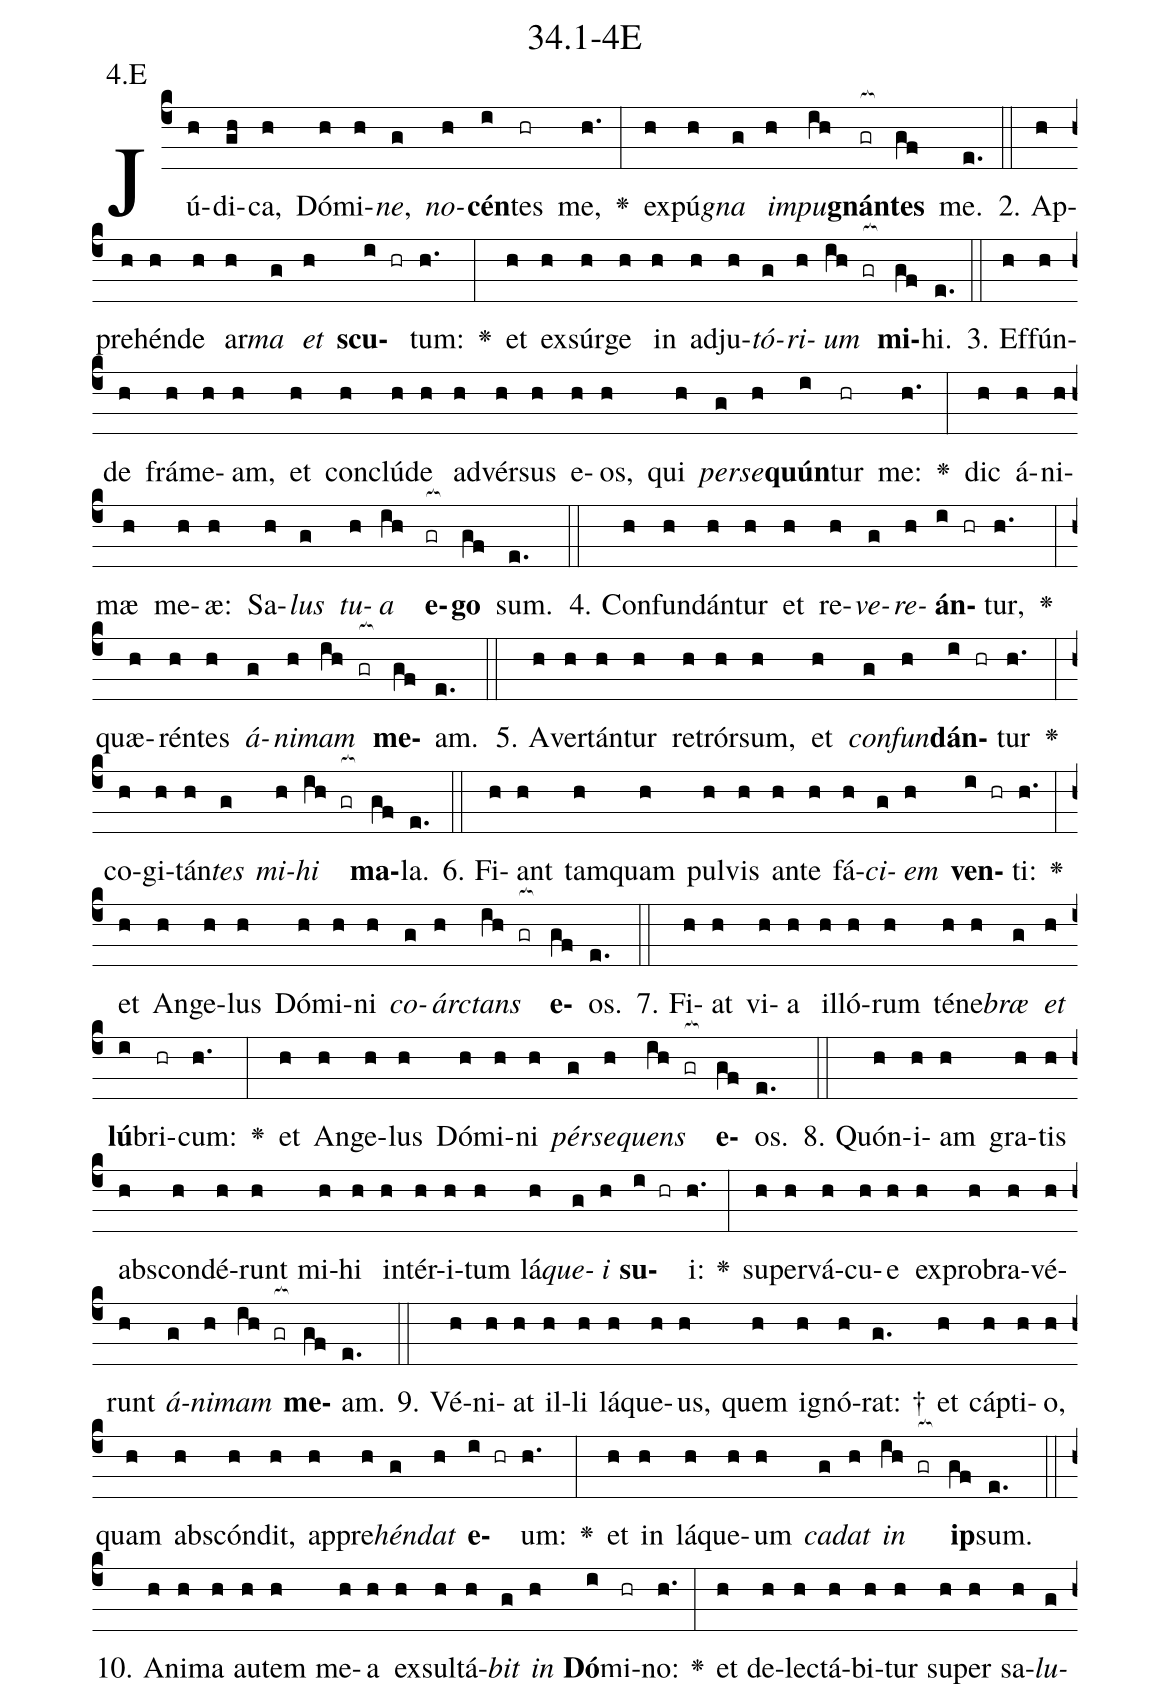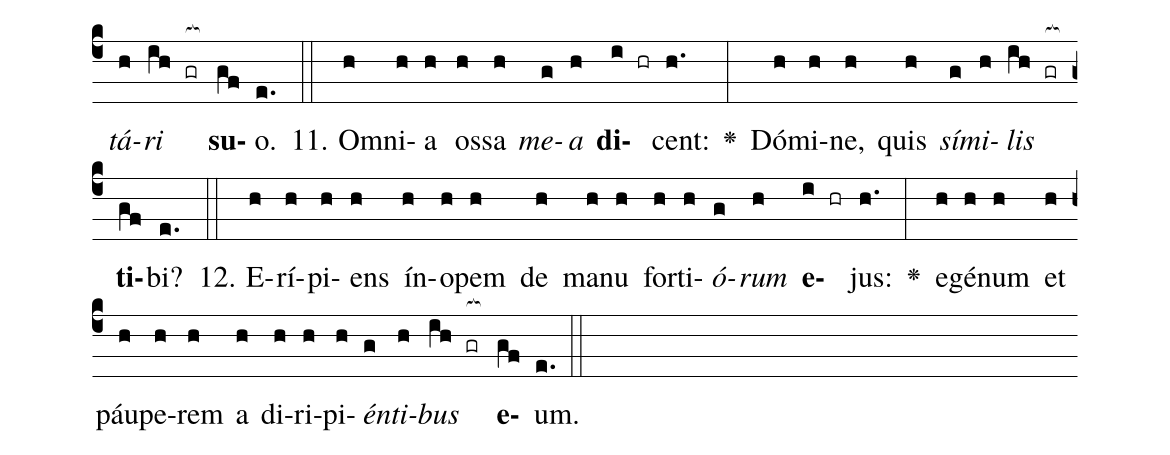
name: 34.1-4E;
annotation: 4.E;
%%
(c4)Jú(h)di(gh)ca,(h) Dó(h)mi(h)<i>ne</i>,(g) <i>no</i>(h)<b>cén</b>(i)tes(hr) me,(h.) <v>\greheightstar</v>(:) ex(h)pú(h)<i>gna</i>(g) <i>im</i>(h)<i>pu</i>(ih)<b>gnán</b>(gr[ocb:1{])<b>tes</b>(gf[ocb:0}]) me.(e.) (::)
2. Ap(h)pre(h)hén(h)de(h) ar(h)<i>ma</i>(g) <i>et</i>(h) <b>scu</b>(i hr)tum:(h.) <v>\greheightstar</v>(:) et(h) ex(h)súr(h)ge(h) in(h) ad(h)ju(h)<i>tó</i>(g)<i>ri</i>(h)<i>um</i>(ih gr[ocb:1{]) <b>mi</b>(gf[ocb:0}])hi.(e.) (::)
3. Ef(h)fún(h)de(h) frá(h)me(h)am,(h) et(h) con(h)clú(h)de(h) ad(h)vér(h)sus(h) e(h)os,(h) qui(h) <i>per</i>(g)<i>se</i>(h)<b>quún</b>(i)tur(hr) me:(h.) <v>\greheightstar</v>(:) dic(h) á(h)ni(h)mæ(h) me(h)æ:(h) Sa(h)<i>lus</i>(g) <i>tu</i>(h)<i>a</i>(ih) <b>e</b>(gr[ocb:1{])<b>go</b>(gf[ocb:0}]) sum.(e.) (::)
4. Con(h)fun(h)dán(h)tur(h) et(h) re(h)<i>ve</i>(g)<i>re</i>(h)<b>án</b>(i hr)tur,(h.) <v>\greheightstar</v>(:) quæ(h)rén(h)tes(h) <i>á</i>(g)<i>ni</i>(h)<i>mam</i>(ih gr[ocb:1{]) <b>me</b>(gf[ocb:0}])am.(e.) (::)
5. A(h)ver(h)tán(h)tur(h) re(h)trór(h)sum,(h) et(h) <i>con</i>(g)<i>fun</i>(h)<b>dán</b>(i hr)tur(h.) <v>\greheightstar</v>(:) co(h)gi(h)tán(h)<i>tes</i>(g) <i>mi</i>(h)<i>hi</i>(ih gr[ocb:1{]) <b>ma</b>(gf[ocb:0}])la.(e.) (::)
6. Fi(h)ant(h) tam(h)quam(h) pul(h)vis(h) an(h)te(h) fá(h)<i>ci</i>(g)<i>em</i>(h) <b>ven</b>(i hr)ti:(h.) <v>\greheightstar</v>(:) et(h) An(h)ge(h)lus(h) Dó(h)mi(h)ni(h) <i>co</i>(g)<i>árc</i>(h)<i>tans</i>(ih gr[ocb:1{]) <b>e</b>(gf[ocb:0}])os.(e.) (::)
7. Fi(h)at(h) vi(h)a(h) il(h)ló(h)rum(h) té(h)ne(h)<i>bræ</i>(g) <i>et</i>(h) <b>lú</b>(i)bri(hr)cum:(h.) <v>\greheightstar</v>(:) et(h) An(h)ge(h)lus(h) Dó(h)mi(h)ni(h) <i>pér</i>(g)<i>se</i>(h)<i>quens</i>(ih gr[ocb:1{]) <b>e</b>(gf[ocb:0}])os.(e.) (::)
8. Quón(h)i(h)am(h) gra(h)tis(h) abs(h)con(h)dé(h)runt(h) mi(h)hi(h) in(h)tér(h)i(h)tum(h) lá(h)<i>que</i>(g)<i>i</i>(h) <b>su</b>(i hr)i:(h.) <v>\greheightstar</v>(:) su(h)per(h)vá(h)cu(h)e(h) ex(h)pro(h)bra(h)vé(h)runt(h) <i>á</i>(g)<i>ni</i>(h)<i>mam</i>(ih gr[ocb:1{]) <b>me</b>(gf[ocb:0}])am.(e.) (::)
9. Vé(h)ni(h)at(h) il(h)li(h) lá(h)que(h)us,(h) quem(h) i(h)gnó(h)rat: †(g.) et(h) cáp(h)ti(h)o,(h) quam(h) abs(h)cón(h)dit,(h) ap(h)pre(h)<i>hén</i>(g)<i>dat</i>(h) <b>e</b>(i hr)um:(h.) <v>\greheightstar</v>(:) et(h) in(h) lá(h)que(h)um(h) <i>ca</i>(g)<i>dat</i>(h) <i>in</i>(ih gr[ocb:1{]) <b>ip</b>(gf[ocb:0}])sum.(e.) (::)
10. A(h)ni(h)ma(h) au(h)tem(h) me(h)a(h) ex(h)sul(h)tá(h)<i>bit</i>(g) <i>in</i>(h) <b>Dó</b>(i)mi(hr)no:(h.) <v>\greheightstar</v>(:) et(h) de(h)lec(h)tá(h)bi(h)tur(h) su(h)per(h) sa(h)<i>lu</i>(g)<i>tá</i>(h)<i>ri</i>(ih gr[ocb:1{]) <b>su</b>(gf[ocb:0}])o.(e.) (::)
11. Om(h)ni(h)a(h) os(h)sa(h) <i>me</i>(g)<i>a</i>(h) <b>di</b>(i hr)cent:(h.) <v>\greheightstar</v>(:) Dó(h)mi(h)ne,(h) quis(h) <i>sí</i>(g)<i>mi</i>(h)<i>lis</i>(ih gr[ocb:1{]) <b>ti</b>(gf[ocb:0}])bi?(e.) (::)
12. E(h)rí(h)pi(h)ens(h) ín(h)o(h)pem(h) de(h) ma(h)nu(h) for(h)ti(h)<i>ó</i>(g)<i>rum</i>(h) <b>e</b>(i hr)jus:(h.) <v>\greheightstar</v>(:) e(h)gé(h)num(h) et(h) páu(h)pe(h)rem(h) a(h) di(h)ri(h)pi(h)<i>én</i>(g)<i>ti</i>(h)<i>bus</i>(ih gr[ocb:1{]) <b>e</b>(gf[ocb:0}])um.(e.) (::)
